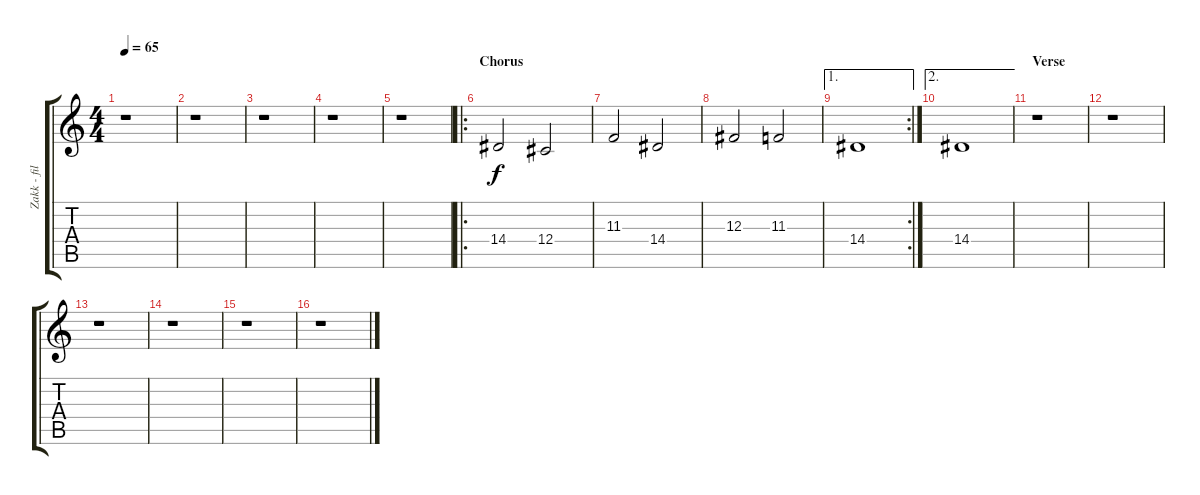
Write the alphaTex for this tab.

\track ("Zakk - fill parts" "Zakk - fil") {instrument ocarina}
\staff {score tabs}
\tuning (Eb4 Bb3 Gb3 Db3 Ab2 Eb2) {hide}
\ts (4 4)
\tempo 65
\clef g2
\ks c
r.1{dy f} |
r.1 |
r.1 |
r.1 |
r.1 |
\ro
\section ("" "Chorus")
14.4.2 12.4.2 |
11.3.2 14.4.2 |
12.3.2 11.3.2 |
\ae 1
\rc 2
14.4.1 |
\ae 2
14.4.1 |
\section ("" "Verse")
r.1 |
r.1 |
r.1 |
r.1 |
r.1 |
r.1
